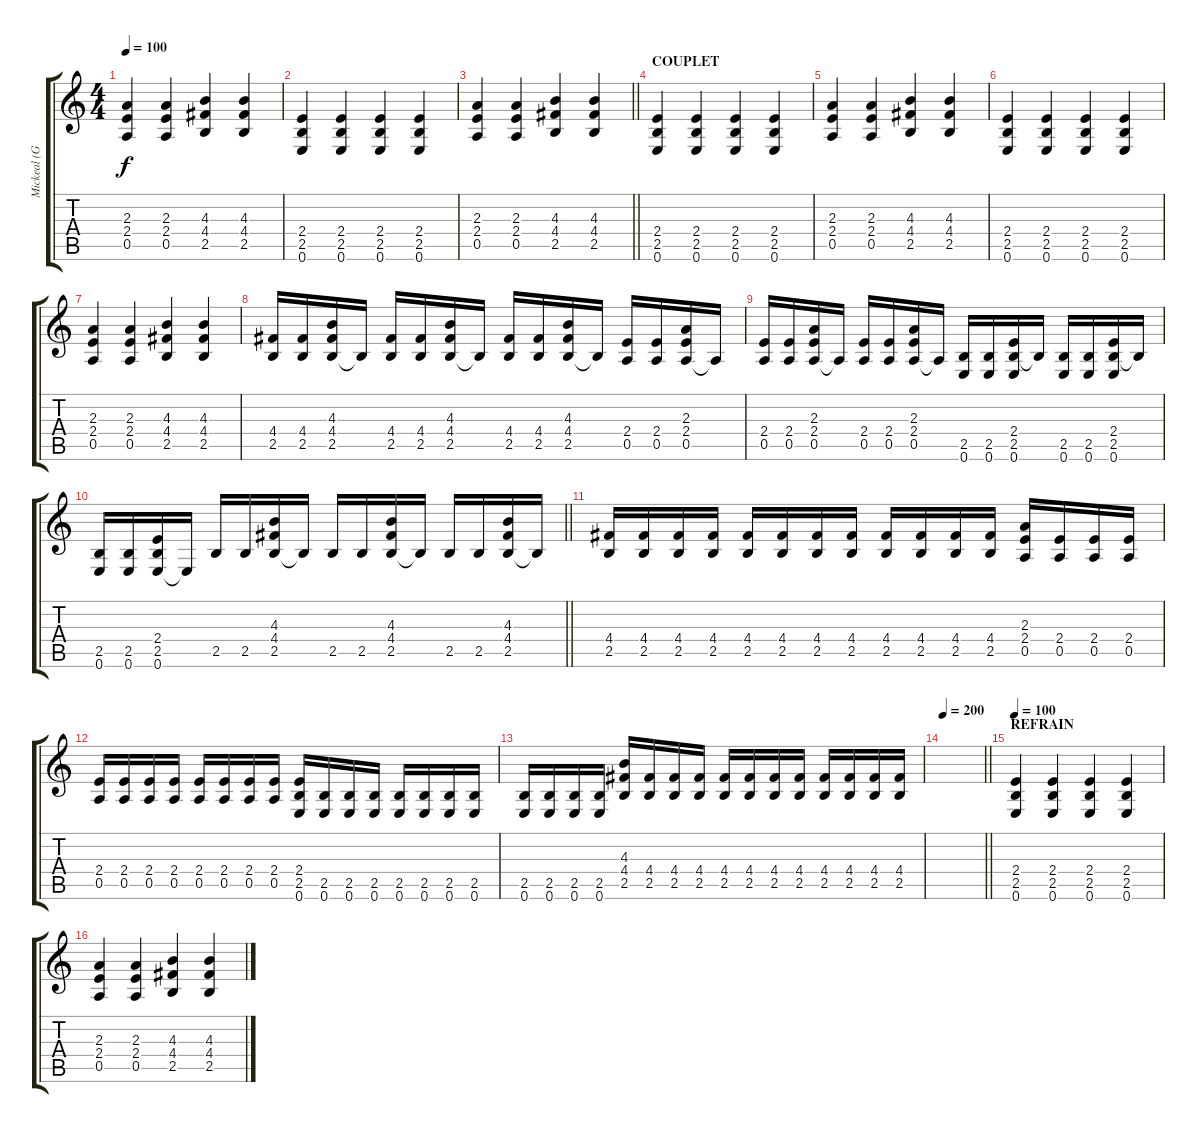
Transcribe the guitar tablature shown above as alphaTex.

\track ("Mickeal (Guitare_02)" "Mickeal (G") {instrument distortionguitar}
\staff {score tabs}
\tuning (E4 B3 G3 D3 A2 E2) {hide}
\ts (4 4)
\tempo 100
\clef g2
\ks c
(2.3 2.4 0.5).4{dy f} (2.3 2.4 0.5).4 (4.3 4.4 2.5).4 (4.3 4.4 2.5).4 |
(2.4 2.5 0.6).4 (2.4 2.5 0.6).4 (2.4 2.5 0.6).4 (2.4 2.5 0.6).4 |
\barLineRight lightlight
(2.3 2.4 0.5).4 (2.3 2.4 0.5).4 (4.3 4.4 2.5).4 (4.3 4.4 2.5).4 |
\section ("" "COUPLET")
(2.4 2.5 0.6).4 (2.4 2.5 0.6).4 (2.4 2.5 0.6).4 (2.4 2.5 0.6).4 |
(2.3 2.4 0.5).4 (2.3 2.4 0.5).4 (4.3 4.4 2.5).4 (4.3 4.4 2.5).4 |
(2.4 2.5 0.6).4 (2.4 2.5 0.6).4 (2.4 2.5 0.6).4 (2.4 2.5 0.6).4 |
(2.3 2.4 0.5).4 (2.3 2.4 0.5).4 (4.3 4.4 2.5).4 (4.3 4.4 2.5).4 |
(4.4 2.5).16 (4.4 2.5).16 (4.3 4.4 2.5).16 2.5{t}.16 (4.4 2.5).16 (4.4 2.5).16 (4.3 4.4 2.5).16 2.5{t}.16 (4.4 2.5).16 (4.4 2.5).16 (4.3 4.4 2.5).16 2.5{t}.16 (2.4 0.5).16 (2.4 0.5).16 (2.3 2.4 0.5).16 0.5{t}.16 |
(2.4 0.5).16 (2.4 0.5).16 (2.3 2.4 0.5).16 0.5{t}.16 (2.4 0.5).16 (2.4 0.5).16 (2.3 2.4 0.5).16 0.5{t}.16 (2.5 0.6).16 (2.5 0.6).16 (2.4 2.5 0.6).16 2.5{t}.16 (2.5 0.6).16 (2.5 0.6).16 (2.4 2.5 0.6).16 2.5{t}.16 |
\barLineRight lightlight
(2.5 0.6).16 (2.5 0.6).16 (2.4 2.5 0.6).16 0.6{t}.16 2.5.16 2.5.16 (4.3 4.4 2.5).16 2.5{t}.16 2.5.16 2.5.16 (4.3 4.4 2.5).16 2.5{t}.16 2.5.16 2.5.16 (4.3 4.4 2.5).16 2.5{t}.16 |
(4.4 2.5).16 (4.4 2.5).16 (4.4 2.5).16 (4.4 2.5).16 (4.4 2.5).16 (4.4 2.5).16 (4.4 2.5).16 (4.4 2.5).16 (4.4 2.5).16 (4.4 2.5).16 (4.4 2.5).16 (4.4 2.5).16 (2.3 2.4 0.5).16 (2.4 0.5).16 (2.4 0.5).16 (2.4 0.5).16 |
(2.4 0.5).16 (2.4 0.5).16 (2.4 0.5).16 (2.4 0.5).16 (2.4 0.5).16 (2.4 0.5).16 (2.4 0.5).16 (2.4 0.5).16 (2.4 2.5 0.6).16 (2.5 0.6).16 (2.5 0.6).16 (2.5 0.6).16 (2.5 0.6).16 (2.5 0.6).16 (2.5 0.6).16 (2.5 0.6).16 |
(2.5 0.6).16 (2.5 0.6).16 (2.5 0.6).16 (2.5 0.6).16 (4.3 4.4 2.5).16 (4.4 2.5).16 (4.4 2.5).16 (4.4 2.5).16 (4.4 2.5).16 (4.4 2.5).16 (4.4 2.5).16 (4.4 2.5).16 (4.4 2.5).16 (4.4 2.5).16 (4.4 2.5).16 (4.4 2.5).16 |
\tempo 200
\barLineRight lightlight
|
\section ("" "REFRAIN")
\tempo 100
(2.4 2.5 0.6).4 (2.4 2.5 0.6).4 (2.4 2.5 0.6).4 (2.4 2.5 0.6).4 |
(2.3 2.4 0.5).4 (2.3 2.4 0.5).4 (4.3 4.4 2.5).4 (4.3 4.4 2.5).4
